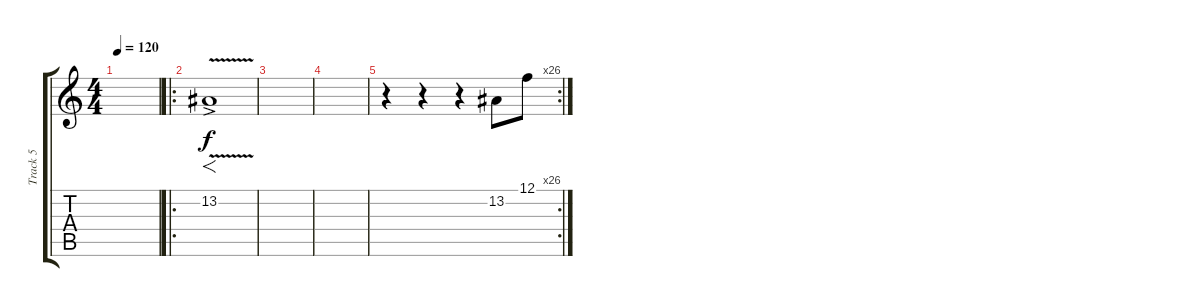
\track ("Track 5" "Track 5") {instrument tuba}
\staff {score tabs}
\tuning (F4 A3 F3 C3 G2 D2) {hide}
\ts (4 4)
\tempo 120
\clef g2
\ks c
|
\ro
13.2{v ac}.1{f} |
|
|
\rc 26
r.4 r.4 r.4 13.2.8{dy f} 12.1.8
